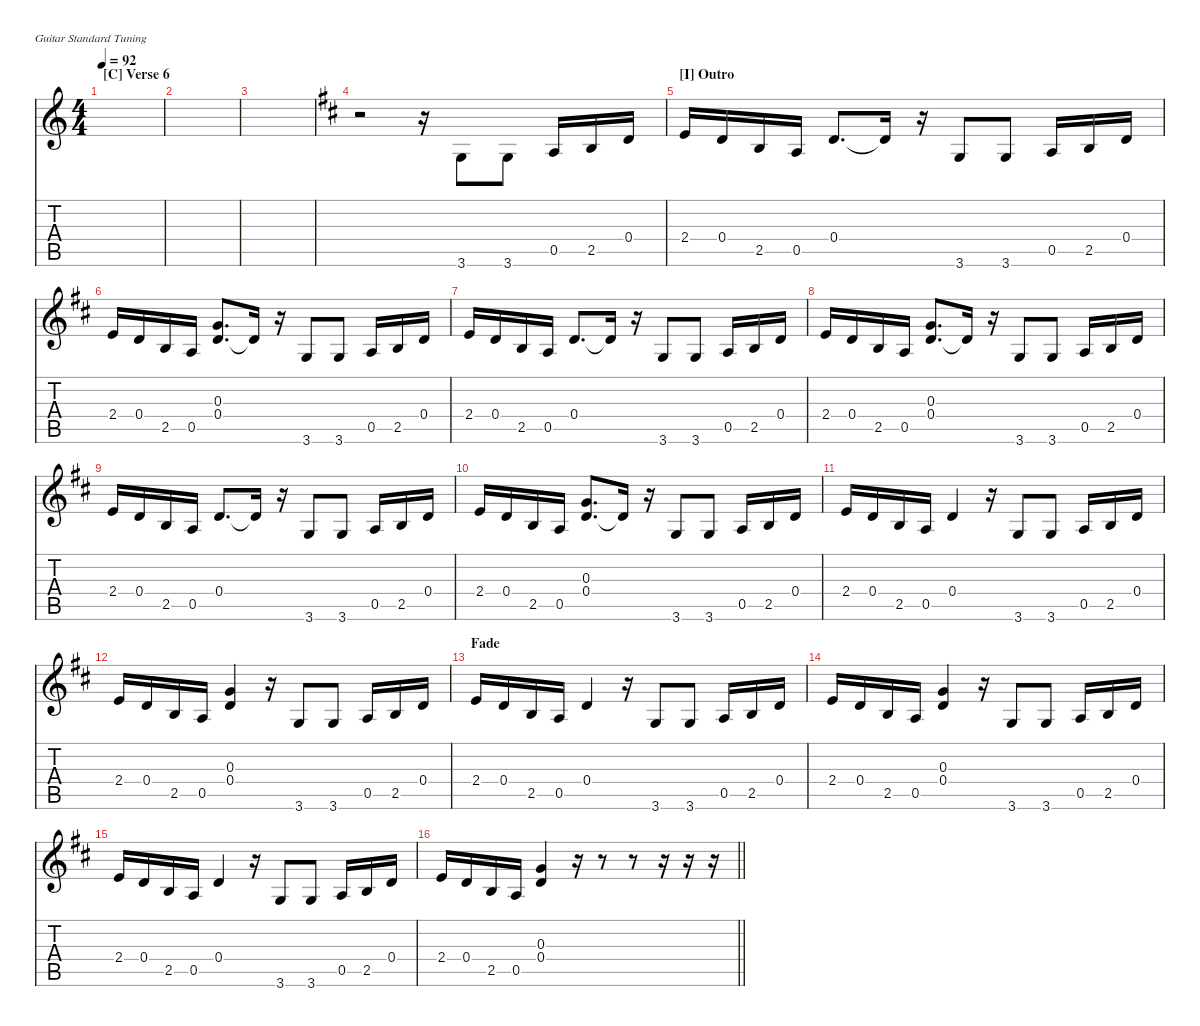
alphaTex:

\hideDynamics
\bracketExtendMode nobrackets
\singleTrackTrackNamePolicy hidden
\multiTrackTrackNamePolicy hidden
\firstSystemTrackNameMode fullname
\firstSystemTrackNameOrientation horizontal
\otherSystemsTrackNameOrientation horizontal
\track ("Guitar 2" "E-Gt") {instrument distortionguitar}
\staff {score tabs}
\tuning (E4 B3 G3 D3 A2 E2)
\ts (4 4)
\section ("C" "Verse 6")
\tempo 92
\clef g2
\ks c
|
|
|
\ks d
r.2{beam Down} r.16{beam Down} 3.6{acc forcenatural}.8{beam Up} 3.6{acc forcenatural}.8{beam Up} 0.5{acc forcenatural}.16{beam Up} 2.5{acc forcenatural}.16{beam Up} 0.4{acc forcenatural}.16{beam Up} |
\section ("I" "Outro")
2.4{acc forcenatural}.16{beam Up} 0.4{acc forcenatural}.16{beam Up} 2.5{acc forcenatural}.16{beam Up} 0.5{acc forcenatural}.16{beam Up} 0.4{acc forcenatural}.8{d beam Up} 0.4{t acc forcenatural}.16{beam Up} r.16{beam Up} 3.6{acc forcenatural}.8{beam Up} 3.6{acc forcenatural}.8{beam Up} 0.5{acc forcenatural}.16{beam Up} 2.5{acc forcenatural}.16{beam Up} 0.4{acc forcenatural}.16{beam Up} |
2.4{acc forcenatural}.16{beam Up} 0.4{acc forcenatural}.16{beam Up} 2.5{acc forcenatural}.16{beam Up} 0.5{acc forcenatural}.16{beam Up} (0.3{acc forcenatural} 0.4{acc forcenatural}).8{d beam Up} 0.4{t acc forcenatural}.16{beam Up} r.16{beam Up} 3.6{acc forcenatural}.8{beam Up} 3.6{acc forcenatural}.8{beam Up} 0.5{acc forcenatural}.16{beam Up} 2.5{acc forcenatural}.16{beam Up} 0.4{acc forcenatural}.16{beam Up} |
2.4{acc forcenatural}.16{beam Up} 0.4{acc forcenatural}.16{beam Up} 2.5{acc forcenatural}.16{beam Up} 0.5{acc forcenatural}.16{beam Up} 0.4{acc forcenatural}.8{d beam Up} 0.4{t acc forcenatural}.16{beam Up} r.16{beam Up} 3.6{acc forcenatural}.8{beam Up} 3.6{acc forcenatural}.8{beam Up} 0.5{acc forcenatural}.16{beam Up} 2.5{acc forcenatural}.16{beam Up} 0.4{acc forcenatural}.16{beam Up} |
2.4{acc forcenatural}.16{beam Up} 0.4{acc forcenatural}.16{beam Up} 2.5{acc forcenatural}.16{beam Up} 0.5{acc forcenatural}.16{beam Up} (0.3{acc forcenatural} 0.4{acc forcenatural}).8{d beam Up} 0.4{t acc forcenatural}.16{beam Up} r.16{beam Up} 3.6{acc forcenatural}.8{beam Up} 3.6{acc forcenatural}.8{beam Up} 0.5{acc forcenatural}.16{beam Up} 2.5{acc forcenatural}.16{beam Up} 0.4{acc forcenatural}.16{beam Up} |
2.4{acc forcenatural}.16{beam Up} 0.4{acc forcenatural}.16{beam Up} 2.5{acc forcenatural}.16{beam Up} 0.5{acc forcenatural}.16{beam Up} 0.4{acc forcenatural}.8{d beam Up} 0.4{t acc forcenatural}.16{beam Up} r.16{beam Up} 3.6{acc forcenatural}.8{beam Up} 3.6{acc forcenatural}.8{beam Up} 0.5{acc forcenatural}.16{beam Up} 2.5{acc forcenatural}.16{beam Up} 0.4{acc forcenatural}.16{beam Up} |
2.4{acc forcenatural}.16{beam Up} 0.4{acc forcenatural}.16{beam Up} 2.5{acc forcenatural}.16{beam Up} 0.5{acc forcenatural}.16{beam Up} (0.3{acc forcenatural} 0.4{acc forcenatural}).8{d beam Up} 0.4{t acc forcenatural}.16{beam Up} r.16{beam Up} 3.6{acc forcenatural}.8{beam Up} 3.6{acc forcenatural}.8{beam Up} 0.5{acc forcenatural}.16{beam Up} 2.5{acc forcenatural}.16{beam Up} 0.4{acc forcenatural}.16{beam Up} |
2.4{acc forcenatural}.16{beam Up} 0.4{acc forcenatural}.16{beam Up} 2.5{acc forcenatural}.16{beam Up} 0.5{acc forcenatural}.16{beam Up} 0.4{acc forcenatural}.4{beam Up} r.16{beam Up} 3.6{acc forcenatural}.8{beam Up} 3.6{acc forcenatural}.8{beam Up} 0.5{acc forcenatural}.16{beam Up} 2.5{acc forcenatural}.16{beam Up} 0.4{acc forcenatural}.16{beam Up} |
2.4{acc forcenatural}.16{beam Up} 0.4{acc forcenatural}.16{beam Up} 2.5{acc forcenatural}.16{beam Up} 0.5{acc forcenatural}.16{beam Up} (0.3{acc forcenatural} 0.4{acc forcenatural}).4{beam Up} r.16{beam Up} 3.6{acc forcenatural}.8{beam Up} 3.6{acc forcenatural}.8{beam Up} 0.5{acc forcenatural}.16{beam Up} 2.5{acc forcenatural}.16{beam Up} 0.4{acc forcenatural}.16{beam Up} |
\section ("" "Fade")
2.4{acc forcenatural}.16{beam Up} 0.4{acc forcenatural}.16{beam Up} 2.5{acc forcenatural}.16{beam Up} 0.5{acc forcenatural}.16{beam Up} 0.4{acc forcenatural}.4{beam Up} r.16{beam Up} 3.6{acc forcenatural}.8{beam Up} 3.6{acc forcenatural}.8{beam Up} 0.5{acc forcenatural}.16{beam Up} 2.5{acc forcenatural}.16{beam Up} 0.4{acc forcenatural}.16{beam Up} |
2.4{acc forcenatural}.16{dy mf beam Up} 0.4{acc forcenatural}.16{beam Up} 2.5{acc forcenatural}.16{beam Up} 0.5{acc forcenatural}.16{beam Up} (0.3{acc forcenatural} 0.4{acc forcenatural}).4{beam Up} r.16{beam Up} 3.6{acc forcenatural}.8{beam Up} 3.6{acc forcenatural}.8{dy mp beam Up} 0.5{acc forcenatural}.16{beam Up} 2.5{acc forcenatural}.16{beam Up} 0.4{acc forcenatural}.16{beam Up} |
2.4{acc forcenatural}.16{beam Up} 0.4{acc forcenatural}.16{beam Up} 2.5{acc forcenatural}.16{beam Up} 0.5{acc forcenatural}.16{beam Up} 0.4{acc forcenatural}.4{dy p beam Up} r.16{beam Up} 3.6{acc forcenatural}.8{beam Up} 3.6{acc forcenatural}.8{beam Up} 0.5{acc forcenatural}.16{beam Up} 2.5{acc forcenatural}.16{beam Up} 0.4{acc forcenatural}.16{beam Up} |
\barLineRight lightlight
2.4{acc forcenatural}.16{dy pp beam Up} 0.4{acc forcenatural}.16{beam Up} 2.5{acc forcenatural}.16{beam Up} 0.5{acc forcenatural}.16{beam Up} (0.3{acc forcenatural} 0.4{acc forcenatural}).4{dy ppp beam Up} r.16{beam Up} r.8{beam Up} r.8{beam Up} r.16{beam Up} r.16{beam Up} r.16{beam Up}
